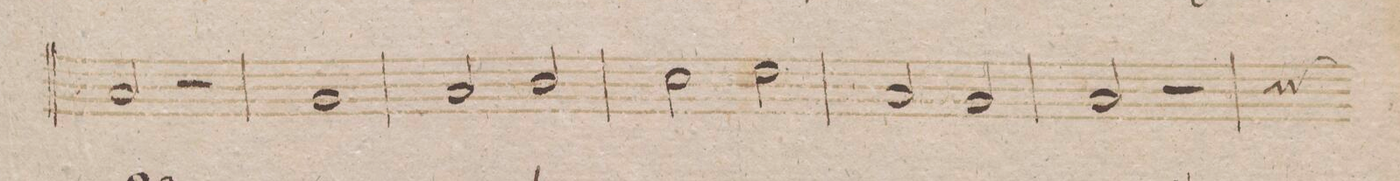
**kern	**dynam
*I"Oboe 2do	*
*clefG2	*
*k[b-]	*
*met(c|)	*
*M2/2	*
2a/	.
2r	.
=80	=80
1g/	.
=81	=81
2a/	.
2b-/	.
=82	=82
2cc\	.
2dd\	.
=83	=83
2a/	.
2g/	.
=84	=84
2a/	.
2r	.
=85	=85
*-	*-
